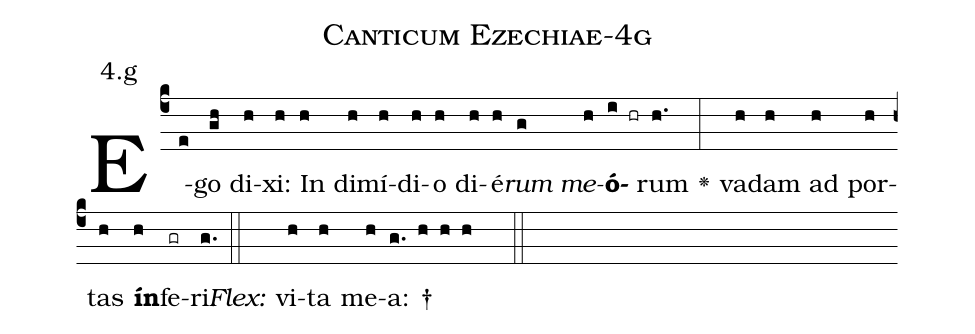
name: Canticum Ezechiae-4g;
annotation: 4.g;
%%
(c4)E(e)go(gh) di(h)xi:(h) In(h) di(h)mí(h)di(h)o(h) di(h)é(h)<i>rum</i>(g) <i>me</i>(h)<b>ó</b>(i hr)rum(h.) <v>\greheightstar</v>(:) va(h)dam(h) ad(h) por(h)tas(h) <b>ín</b>(h)fe(gr)ri.(g.) (::)
<i>Flex:</i>()  vi(h)ta(h) me(h)a: †(g. h h h  ::)

%E(h) u(h) o(h) u(h) a(h) e.(g.) (::)
